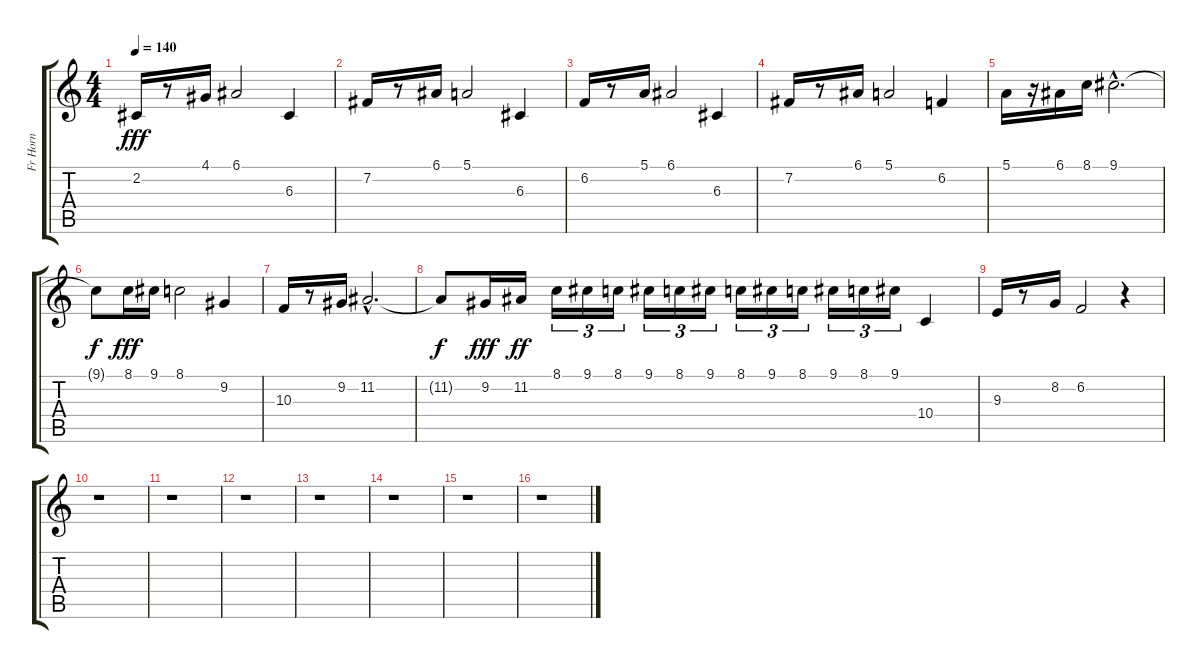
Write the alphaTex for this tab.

\track ("Fr Horn" "Fr Horn") {instrument frenchhorn}
\staff {score tabs}
\tuning (E4 B3 G3 D3 A2 E2) {hide}
\ts (4 4)
\tempo 140
\clef g2
\ks c
2.2.16{dy fff} r.8 4.1.16 6.1.2 6.3.4 |
7.2.16 r.8 6.1.16 5.1.2 6.3.4 |
6.2.16 r.8 5.1.16 6.1.2 6.3.4 |
7.2.16 r.8 6.1.16 5.1.2 6.2.4 |
5.1.16 r.16 6.1.16 8.1.16 9.1{hac}.2{d} |
9.1{t}.8{dy f} 8.1.16{dy fff} 9.1.16 8.1.2 9.2.4 |
10.3.16 r.8 9.2.16 11.2{hac}.2{d} |
11.2{t}.8{dy f} 9.2.16{dy fff} 11.2.16{dy ff} 8.1.16{tu (3 2)} 9.1.16{tu (3 2)} 8.1.16{tu (3 2)} 9.1.16{tu (3 2)} 8.1.16{tu (3 2)} 9.1.16{tu (3 2)} 8.1.16{tu (3 2)} 9.1.16{tu (3 2)} 8.1.16{tu (3 2)} 9.1.16{tu (3 2)} 8.1.16{tu (3 2)} 9.1.16{tu (3 2)} 10.4.4 |
9.3.16 r.8 8.2.16 6.2.2 r.4 |
r.1 |
r.1 |
r.1 |
r.1 |
r.1 |
r.1 |
r.1
